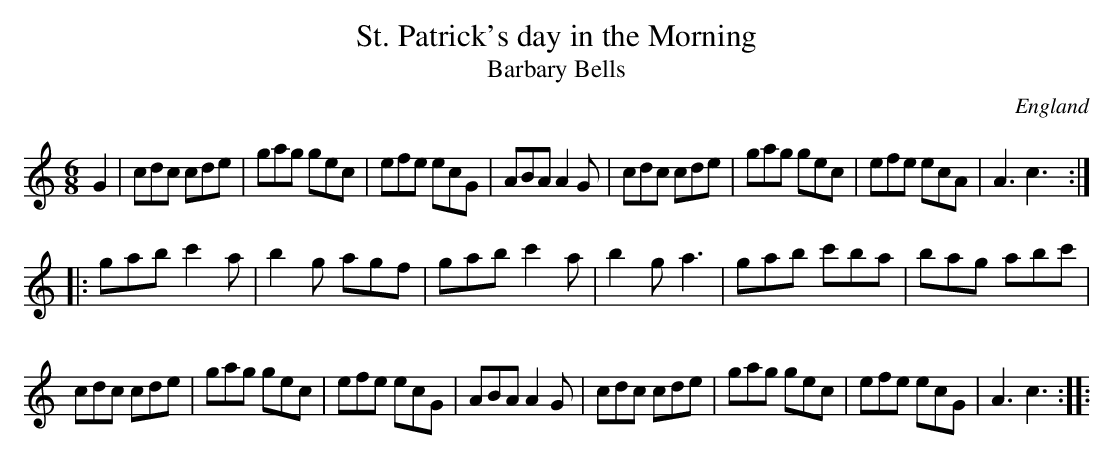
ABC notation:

X:1
T:St. Patrick's day in the Morning
T:Barbary Bells
L:1/8
M:6/8
O:England
K:C
G2 |\
cdc cde | gag gec | efe ecG | ABA A2G | \
cdc cde | gag gec | efe ecA | A3 c3 ::
gab c'2a | b2g agf  | gab c'2a | b2g a3 | gab c'ba | bag abc' |
cdc cde | gag gec | efe ecG | ABA A2G  | \
cdc cde | gag gec | efe ecG | A3  c3 ::
